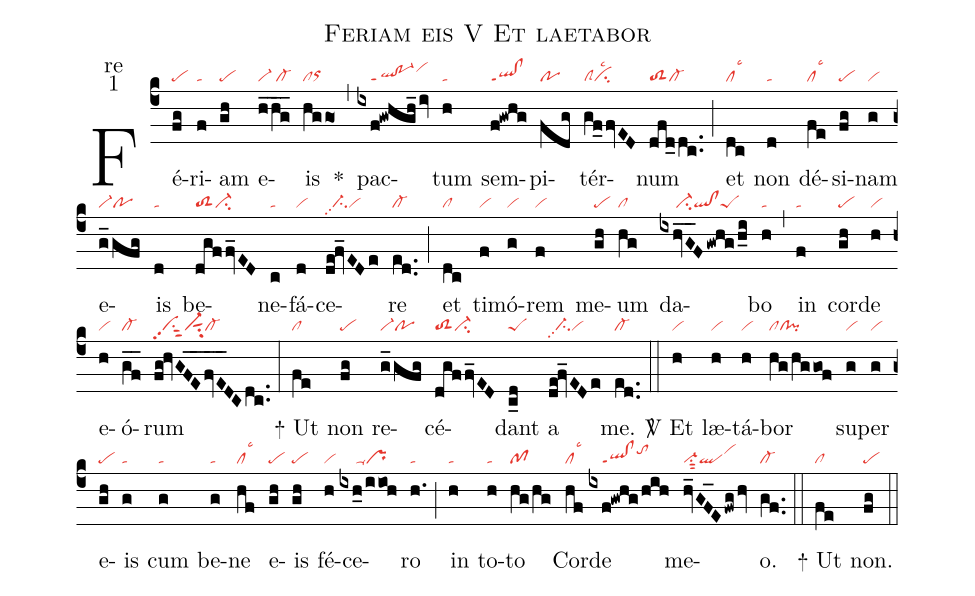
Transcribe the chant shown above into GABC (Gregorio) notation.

name:Feriam eis V Et laetabor;
office-part:re;
mode:1;
nabc-lines:1;
%%
(c4) Fé(fg|pe)ri(f|ta)am(gh|pe) e(h_hg__|vi-/cl-)is(hggo|clorhh) <sp>*</sp>(,) pac(ixf!gwhgh_/iv|////ql!po-1ppt1vihj)tum(h|ta) sem(f!gwhg|ql!clppt1)pi(fdg|po)tér(gf_/fvED|clScilsc2)num(dfd_/dc..|toS2cl-) (;) et(dc|cllsc3) non(d|ta) dé(fe|cllsc3)si(fg|pe)nam(g|vi) e(g_gfg|vi-po)is(d|ta) be(dgf/fv_ED|toS2ci-)ne(c|ta)fá(d|vi)ce(de!fv_EDe|//ci-pp2vi)re(ed..|cl-) (;) et(dc|cl) ti(f|vi)mó(g|vi)rem(f|vi) me(gh|pe)um(hg|cl) da(ixhvG__F/gwhg/h_i|/////ci-ql!clpeS)bo(h|ta) (,) in(f|ta) cor(gh|pe)de(h|vi) e(h|vi)ó(gf__|cl-)rum(fg!hvGFE__fvE__DCdc..|visu1sut2pp2vi-sut1su2cl-) (:)

<sp>+</sp> Ut(fe|cl) non(fg|pe) re(g_gfg|vi-po)cé(dgffv_ED|toS2ci-)dant(c_d|peS) a(de!fv_EDe|//ci-pp2vi) me.(ed..|cl-) (::)

<sp>V/</sp> Et(h|vi) læ(h|vi)tá(h|vi)bor(hg/hggof|clcl!pi) su(g|vi)per(g|vi) e(gh|pe)is(g|ta) cum(g|ta) be(g|ta)ne(hf|cllsc3) e(gh|pe)is(gh|pe) fé(h|vi)ce(ixh_0/iioh|/////prppu1)ro(h.|ta) (;) in(h|ta) to(h|ta)to(hg/hg|pf) Cor(hf|cllsc3)de(ixf!gwhg/hih|////ql!clppt1tohj) me(hv_GF_E/fwghv|vi-su1sut2qlvihj)o.(gf..|cl-) (::)

<sp>+</sp> Ut(fe|cl) non.(fg|pe) (::)
